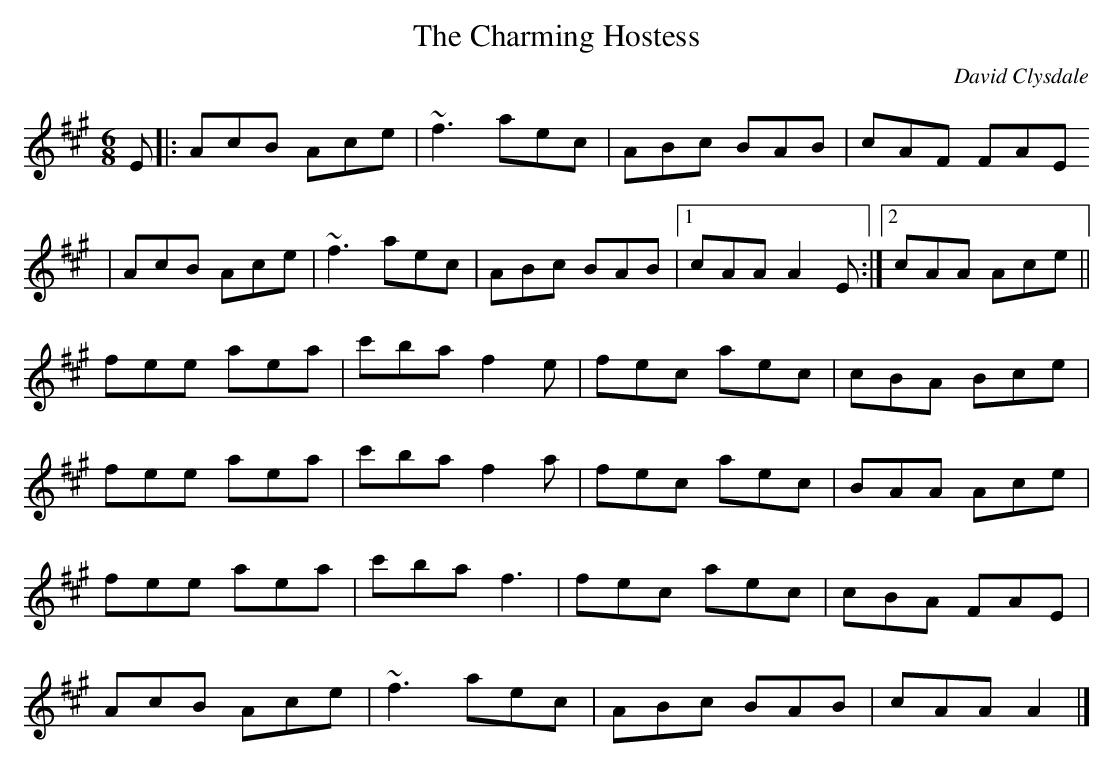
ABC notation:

X:1
T: The Charming Hostess
C: David Clysdale
M: 6/8
L: 1/8
K: A
E|:AcB Ace|~f3 aec|ABc BAB|cAF FAE
|AcB Ace|~f3 aec|ABc BAB| [1 cAA A2E:| [2 cAA Ace||
fee aea|c'ba f2e|fec aec|cBA Bce|
fee aea|c'ba f2a|fec aec|BAA Ace|
fee aea|c'ba f3|fec aec|cBA FAE|
AcB Ace|~f3 aec|ABc BAB|cAA A2|]
